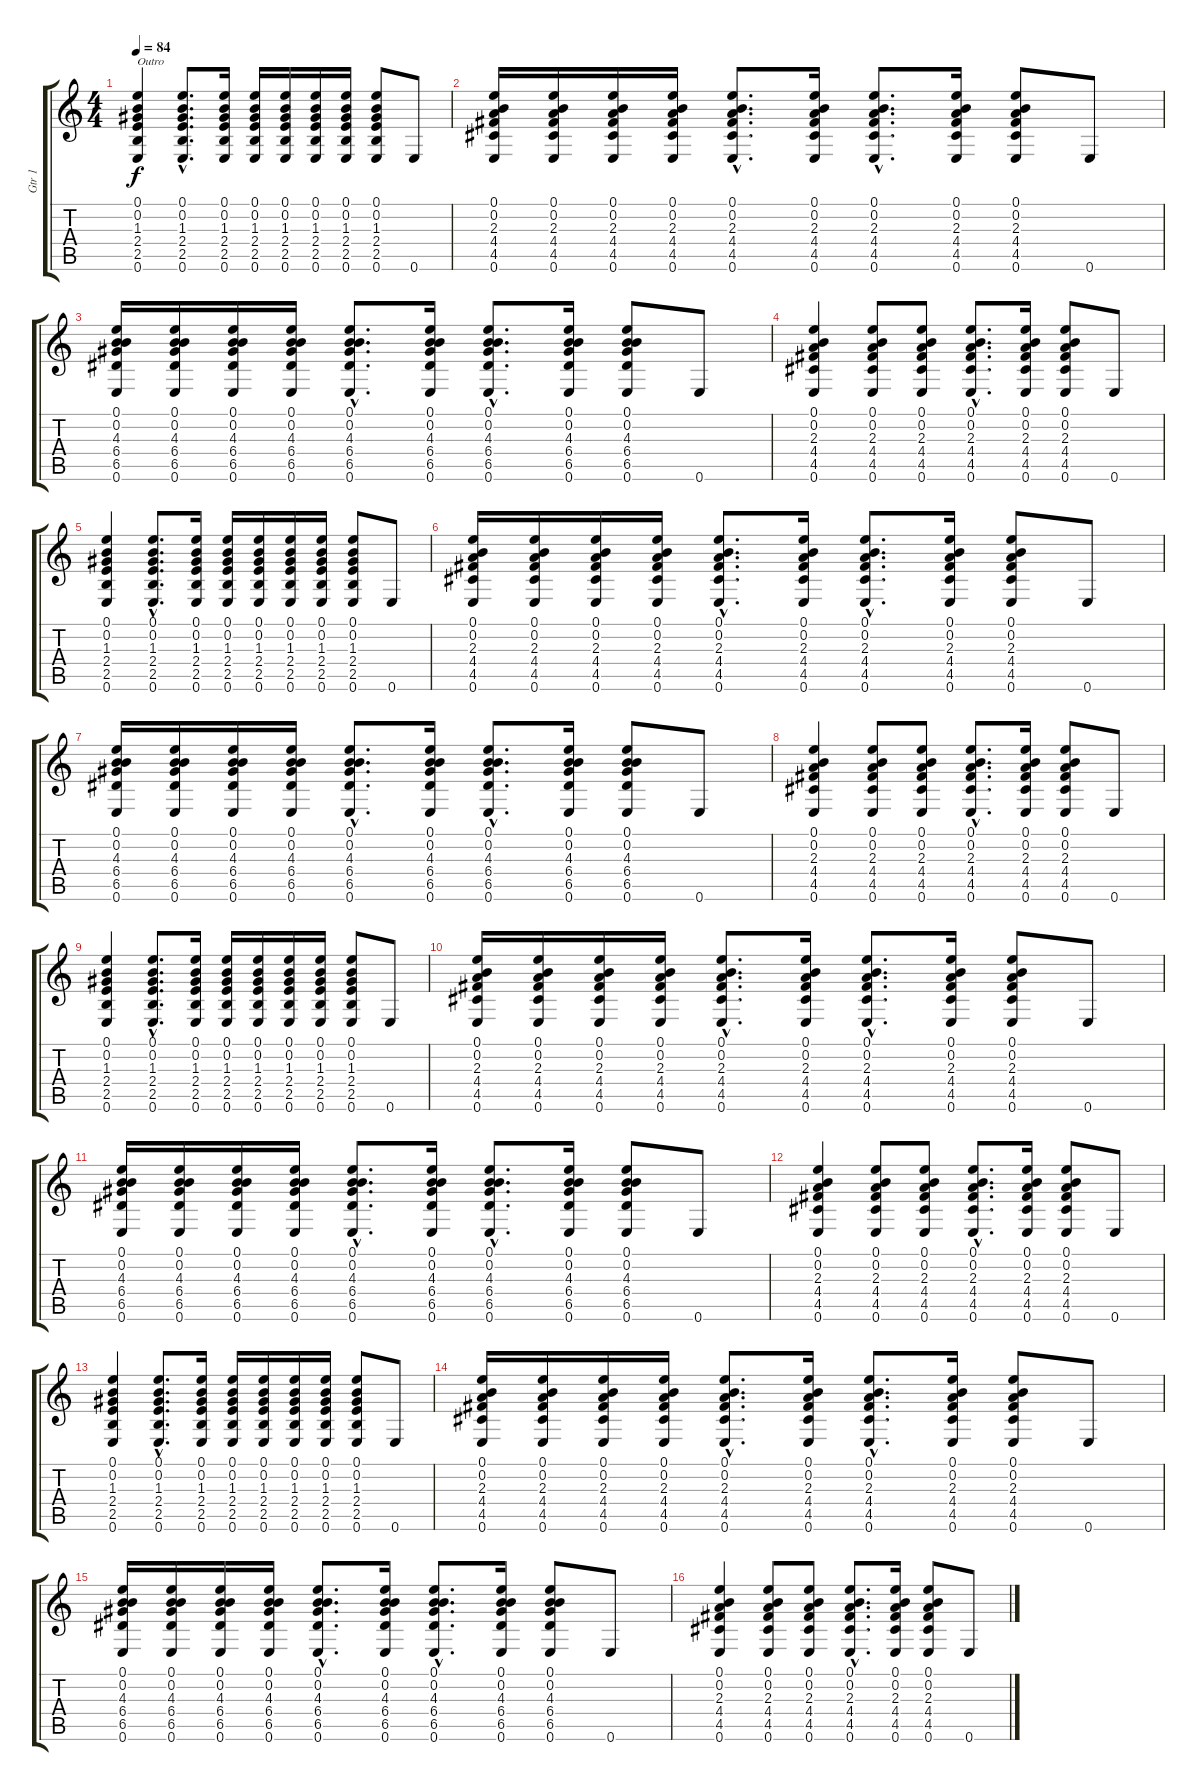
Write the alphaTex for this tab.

\track ("Gtr 1" "Gtr 1") {instrument acousticguitarsteel}
\staff {score tabs}
\tuning (E4 B3 G3 D3 A2 E2) {hide}
\ts (4 4)
\tempo 84
\clef g2
\ks c
(0.1 0.2 1.3 2.4 2.5 0.6).4{txt "Outro" dy f} (0.1{hac} 0.2{hac} 1.3{hac} 2.4{hac} 2.5{hac} 0.6{hac}).8{d} (0.1 0.2 1.3 2.4 2.5 0.6).16 (0.1 0.2 1.3 2.4 2.5 0.6).16 (0.1 0.2 1.3 2.4 2.5 0.6).16 (0.1 0.2 1.3 2.4 2.5 0.6).16 (0.1 0.2 1.3 2.4 2.5 0.6).16 (0.1 0.2 1.3 2.4 2.5 0.6).8 0.6.8 |
(0.1 0.2 2.3 4.4 4.5 0.6).16 (0.1 0.2 2.3 4.4 4.5 0.6).16 (0.1 0.2 2.3 4.4 4.5 0.6).16 (0.1 0.2 2.3 4.4 4.5 0.6).16 (0.1{hac} 0.2{hac} 2.3{hac} 4.4{hac} 4.5{hac} 0.6{hac}).8{d} (0.1 0.2 2.3 4.4 4.5 0.6).16 (0.1{hac} 0.2{hac} 2.3{hac} 4.4{hac} 4.5{hac} 0.6{hac}).8{d} (0.1 0.2 2.3 4.4 4.5 0.6).16 (0.1 0.2 2.3 4.4 4.5 0.6).8 0.6.8 |
(0.1 0.2 4.3 6.4 6.5 0.6).16 (0.1 0.2 4.3 6.4 6.5 0.6).16 (0.1 0.2 4.3 6.4 6.5 0.6).16 (0.1 0.2 4.3 6.4 6.5 0.6).16 (0.1{hac} 0.2{hac} 4.3{hac} 6.4{hac} 6.5{hac} 0.6{hac}).8{d} (0.1 0.2 4.3 6.4 6.5 0.6).16 (0.1{hac} 0.2{hac} 4.3{hac} 6.4{hac} 6.5{hac} 0.6{hac}).8{d} (0.1 0.2 4.3 6.4 6.5 0.6).16 (0.1 0.2 4.3 6.4 6.5 0.6).8 0.6.8 |
(0.1 0.2 2.3 4.4 4.5 0.6).4 (0.1 0.2 2.3 4.4 4.5 0.6).8 (0.1 0.2 2.3 4.4 4.5 0.6).8 (0.1{hac} 0.2{hac} 2.3{hac} 4.4{hac} 4.5{hac} 0.6{hac}).8{d} (0.1 0.2 2.3 4.4 4.5 0.6).16 (0.1 0.2 2.3 4.4 4.5 0.6).8 0.6.8 |
(0.1 0.2 1.3 2.4 2.5 0.6).4 (0.1{hac} 0.2{hac} 1.3{hac} 2.4{hac} 2.5{hac} 0.6{hac}).8{d} (0.1 0.2 1.3 2.4 2.5 0.6).16 (0.1 0.2 1.3 2.4 2.5 0.6).16 (0.1 0.2 1.3 2.4 2.5 0.6).16 (0.1 0.2 1.3 2.4 2.5 0.6).16 (0.1 0.2 1.3 2.4 2.5 0.6).16 (0.1 0.2 1.3 2.4 2.5 0.6).8 0.6.8 |
(0.1 0.2 2.3 4.4 4.5 0.6).16 (0.1 0.2 2.3 4.4 4.5 0.6).16 (0.1 0.2 2.3 4.4 4.5 0.6).16 (0.1 0.2 2.3 4.4 4.5 0.6).16 (0.1{hac} 0.2{hac} 2.3{hac} 4.4{hac} 4.5{hac} 0.6{hac}).8{d} (0.1 0.2 2.3 4.4 4.5 0.6).16 (0.1{hac} 0.2{hac} 2.3{hac} 4.4{hac} 4.5{hac} 0.6{hac}).8{d} (0.1 0.2 2.3 4.4 4.5 0.6).16 (0.1 0.2 2.3 4.4 4.5 0.6).8 0.6.8 |
(0.1 0.2 4.3 6.4 6.5 0.6).16 (0.1 0.2 4.3 6.4 6.5 0.6).16 (0.1 0.2 4.3 6.4 6.5 0.6).16 (0.1 0.2 4.3 6.4 6.5 0.6).16 (0.1{hac} 0.2{hac} 4.3{hac} 6.4{hac} 6.5{hac} 0.6{hac}).8{d} (0.1 0.2 4.3 6.4 6.5 0.6).16 (0.1{hac} 0.2{hac} 4.3{hac} 6.4{hac} 6.5{hac} 0.6{hac}).8{d} (0.1 0.2 4.3 6.4 6.5 0.6).16 (0.1 0.2 4.3 6.4 6.5 0.6).8 0.6.8 |
(0.1 0.2 2.3 4.4 4.5 0.6).4 (0.1 0.2 2.3 4.4 4.5 0.6).8 (0.1 0.2 2.3 4.4 4.5 0.6).8 (0.1{hac} 0.2{hac} 2.3{hac} 4.4{hac} 4.5{hac} 0.6{hac}).8{d} (0.1 0.2 2.3 4.4 4.5 0.6).16 (0.1 0.2 2.3 4.4 4.5 0.6).8 0.6.8 |
(0.1 0.2 1.3 2.4 2.5 0.6).4 (0.1{hac} 0.2{hac} 1.3{hac} 2.4{hac} 2.5{hac} 0.6{hac}).8{d} (0.1 0.2 1.3 2.4 2.5 0.6).16 (0.1 0.2 1.3 2.4 2.5 0.6).16 (0.1 0.2 1.3 2.4 2.5 0.6).16 (0.1 0.2 1.3 2.4 2.5 0.6).16 (0.1 0.2 1.3 2.4 2.5 0.6).16 (0.1 0.2 1.3 2.4 2.5 0.6).8 0.6.8 |
(0.1 0.2 2.3 4.4 4.5 0.6).16 (0.1 0.2 2.3 4.4 4.5 0.6).16 (0.1 0.2 2.3 4.4 4.5 0.6).16 (0.1 0.2 2.3 4.4 4.5 0.6).16 (0.1{hac} 0.2{hac} 2.3{hac} 4.4{hac} 4.5{hac} 0.6{hac}).8{d} (0.1 0.2 2.3 4.4 4.5 0.6).16 (0.1{hac} 0.2{hac} 2.3{hac} 4.4{hac} 4.5{hac} 0.6{hac}).8{d} (0.1 0.2 2.3 4.4 4.5 0.6).16 (0.1 0.2 2.3 4.4 4.5 0.6).8 0.6.8 |
(0.1 0.2 4.3 6.4 6.5 0.6).16 (0.1 0.2 4.3 6.4 6.5 0.6).16 (0.1 0.2 4.3 6.4 6.5 0.6).16 (0.1 0.2 4.3 6.4 6.5 0.6).16 (0.1{hac} 0.2{hac} 4.3{hac} 6.4{hac} 6.5{hac} 0.6{hac}).8{d} (0.1 0.2 4.3 6.4 6.5 0.6).16 (0.1{hac} 0.2{hac} 4.3{hac} 6.4{hac} 6.5{hac} 0.6{hac}).8{d} (0.1 0.2 4.3 6.4 6.5 0.6).16 (0.1 0.2 4.3 6.4 6.5 0.6).8 0.6.8 |
(0.1 0.2 2.3 4.4 4.5 0.6).4 (0.1 0.2 2.3 4.4 4.5 0.6).8 (0.1 0.2 2.3 4.4 4.5 0.6).8 (0.1{hac} 0.2{hac} 2.3{hac} 4.4{hac} 4.5{hac} 0.6{hac}).8{d} (0.1 0.2 2.3 4.4 4.5 0.6).16 (0.1 0.2 2.3 4.4 4.5 0.6).8 0.6.8 |
(0.1 0.2 1.3 2.4 2.5 0.6).4 (0.1{hac} 0.2{hac} 1.3{hac} 2.4{hac} 2.5{hac} 0.6{hac}).8{d} (0.1 0.2 1.3 2.4 2.5 0.6).16 (0.1 0.2 1.3 2.4 2.5 0.6).16 (0.1 0.2 1.3 2.4 2.5 0.6).16 (0.1 0.2 1.3 2.4 2.5 0.6).16 (0.1 0.2 1.3 2.4 2.5 0.6).16 (0.1 0.2 1.3 2.4 2.5 0.6).8 0.6.8 |
(0.1 0.2 2.3 4.4 4.5 0.6).16 (0.1 0.2 2.3 4.4 4.5 0.6).16 (0.1 0.2 2.3 4.4 4.5 0.6).16 (0.1 0.2 2.3 4.4 4.5 0.6).16 (0.1{hac} 0.2{hac} 2.3{hac} 4.4{hac} 4.5{hac} 0.6{hac}).8{d} (0.1 0.2 2.3 4.4 4.5 0.6).16 (0.1{hac} 0.2{hac} 2.3{hac} 4.4{hac} 4.5{hac} 0.6{hac}).8{d} (0.1 0.2 2.3 4.4 4.5 0.6).16 (0.1 0.2 2.3 4.4 4.5 0.6).8 0.6.8 |
(0.1 0.2 4.3 6.4 6.5 0.6).16 (0.1 0.2 4.3 6.4 6.5 0.6).16 (0.1 0.2 4.3 6.4 6.5 0.6).16 (0.1 0.2 4.3 6.4 6.5 0.6).16 (0.1{hac} 0.2{hac} 4.3{hac} 6.4{hac} 6.5{hac} 0.6{hac}).8{d} (0.1 0.2 4.3 6.4 6.5 0.6).16 (0.1{hac} 0.2{hac} 4.3{hac} 6.4{hac} 6.5{hac} 0.6{hac}).8{d} (0.1 0.2 4.3 6.4 6.5 0.6).16 (0.1 0.2 4.3 6.4 6.5 0.6).8 0.6.8 |
(0.1 0.2 2.3 4.4 4.5 0.6).4 (0.1 0.2 2.3 4.4 4.5 0.6).8 (0.1 0.2 2.3 4.4 4.5 0.6).8 (0.1{hac} 0.2{hac} 2.3{hac} 4.4{hac} 4.5{hac} 0.6{hac}).8{d} (0.1 0.2 2.3 4.4 4.5 0.6).16 (0.1 0.2 2.3 4.4 4.5 0.6).8 0.6.8
